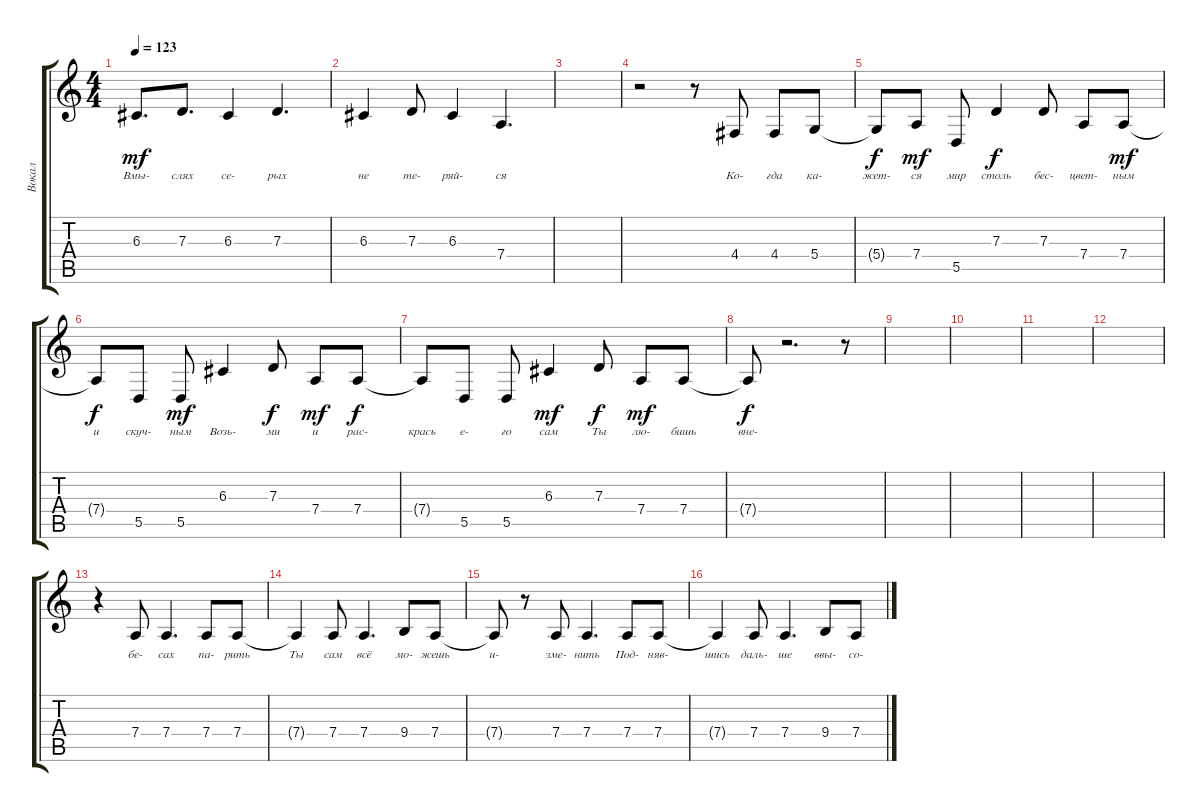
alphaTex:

\track ("Вокал" "Вокал") {instrument lead2sawtooth}
\staff {score tabs}
\tuning (E4 B3 G3 D3 A2 E2) {hide}
\ts (4 4)
\tempo 123
\clef g2
\ks c
6.3.8{d lyrics (0 "Вмы-") lyrics (1 "") lyrics (2 "") lyrics (3 "") lyrics (4 "") dy mf} 7.3.8{d lyrics (0 "слях") lyrics (1 "") lyrics (2 "") lyrics (3 "") lyrics (4 "")} 6.3.4{lyrics (0 "се-") lyrics (1 "") lyrics (2 "") lyrics (3 "") lyrics (4 "")} 7.3.4{d lyrics (0 "рых") lyrics (1 "") lyrics (2 "") lyrics (3 "") lyrics (4 "")} |
6.3.4{lyrics (0 "не") lyrics (1 "") lyrics (2 "") lyrics (3 "") lyrics (4 "")} 7.3.8{lyrics (0 "те-") lyrics (1 "") lyrics (2 "") lyrics (3 "") lyrics (4 "")} 6.3.4{lyrics (0 "ряй-") lyrics (1 "") lyrics (2 "") lyrics (3 "") lyrics (4 "")} 7.4.4{d lyrics (0 "ся") lyrics (1 "") lyrics (2 "") lyrics (3 "") lyrics (4 "")} |
|
r.2 r.8 4.4.8{lyrics (0 "Ко-") lyrics (1 "") lyrics (2 "") lyrics (3 "") lyrics (4 "")} 4.4.8{lyrics (0 "гда") lyrics (1 "") lyrics (2 "") lyrics (3 "") lyrics (4 "")} 5.4.8{lyrics (0 "ка-") lyrics (1 "") lyrics (2 "") lyrics (3 "") lyrics (4 "")} |
5.4{t}.8{lyrics (0 "жет-") lyrics (1 "") lyrics (2 "") lyrics (3 "") lyrics (4 "") dy f} 7.4.8{lyrics (0 "ся") lyrics (1 "") lyrics (2 "") lyrics (3 "") lyrics (4 "") dy mf} 5.5.8{lyrics (0 "мир") lyrics (1 "") lyrics (2 "") lyrics (3 "") lyrics (4 "")} 7.3.4{lyrics (0 "столь") lyrics (1 "") lyrics (2 "") lyrics (3 "") lyrics (4 "") dy f} 7.3.8{lyrics (0 "бес-") lyrics (1 "") lyrics (2 "") lyrics (3 "") lyrics (4 "")} 7.4.8{lyrics (0 "цвет-") lyrics (1 "") lyrics (2 "") lyrics (3 "") lyrics (4 "")} 7.4.8{lyrics (0 "ным") lyrics (1 "") lyrics (2 "") lyrics (3 "") lyrics (4 "") dy mf} |
7.4{t}.8{lyrics (0 "и") lyrics (1 "") lyrics (2 "") lyrics (3 "") lyrics (4 "") dy f} 5.5.8{lyrics (0 "скуч-") lyrics (1 "") lyrics (2 "") lyrics (3 "") lyrics (4 "")} 5.5.8{lyrics (0 "ным") lyrics (1 "") lyrics (2 "") lyrics (3 "") lyrics (4 "") dy mf} 6.3.4{lyrics (0 "Возь-") lyrics (1 "") lyrics (2 "") lyrics (3 "") lyrics (4 "")} 7.3.8{lyrics (0 "ми") lyrics (1 "") lyrics (2 "") lyrics (3 "") lyrics (4 "") dy f} 7.4.8{lyrics (0 "и") lyrics (1 "") lyrics (2 "") lyrics (3 "") lyrics (4 "") dy mf} 7.4.8{lyrics (0 "рас-") lyrics (1 "") lyrics (2 "") lyrics (3 "") lyrics (4 "") dy f} |
7.4{t}.8{lyrics (0 "крась") lyrics (1 "") lyrics (2 "") lyrics (3 "") lyrics (4 "")} 5.5.8{lyrics (0 "е-") lyrics (1 "") lyrics (2 "") lyrics (3 "") lyrics (4 "")} 5.5.8{lyrics (0 "го") lyrics (1 "") lyrics (2 "") lyrics (3 "") lyrics (4 "")} 6.3.4{lyrics (0 "сам") lyrics (1 "") lyrics (2 "") lyrics (3 "") lyrics (4 "") dy mf} 7.3.8{lyrics (0 "Ты") lyrics (1 "") lyrics (2 "") lyrics (3 "") lyrics (4 "") dy f} 7.4.8{lyrics (0 "лю-") lyrics (1 "") lyrics (2 "") lyrics (3 "") lyrics (4 "") dy mf} 7.4.8{lyrics (0 "бишь") lyrics (1 "") lyrics (2 "") lyrics (3 "") lyrics (4 "")} |
7.4{t}.8{lyrics (0 "вне-") lyrics (1 "") lyrics (2 "") lyrics (3 "") lyrics (4 "") dy f} r.2{d} r.8 |
|
|
|
|
r.4 7.4.8{lyrics (0 "бе-") lyrics (1 "") lyrics (2 "") lyrics (3 "") lyrics (4 "")} 7.4.4{d lyrics (0 "сах") lyrics (1 "") lyrics (2 "") lyrics (3 "") lyrics (4 "")} 7.4.8{lyrics (0 "па-") lyrics (1 "") lyrics (2 "") lyrics (3 "") lyrics (4 "")} 7.4.8{lyrics (0 "рить") lyrics (1 "") lyrics (2 "") lyrics (3 "") lyrics (4 "")} |
7.4{t}.4{lyrics (0 "Ты") lyrics (1 "") lyrics (2 "") lyrics (3 "") lyrics (4 "")} 7.4.8{lyrics (0 "сам") lyrics (1 "") lyrics (2 "") lyrics (3 "") lyrics (4 "")} 7.4.4{d lyrics (0 "всё") lyrics (1 "") lyrics (2 "") lyrics (3 "") lyrics (4 "")} 9.4.8{lyrics (0 "мо-") lyrics (1 "") lyrics (2 "") lyrics (3 "") lyrics (4 "")} 7.4.8{lyrics (0 "жешь") lyrics (1 "") lyrics (2 "") lyrics (3 "") lyrics (4 "")} |
7.4{t}.8{lyrics (0 "и-") lyrics (1 "") lyrics (2 "") lyrics (3 "") lyrics (4 "")} r.8 7.4.8{lyrics (0 "зме-") lyrics (1 "") lyrics (2 "") lyrics (3 "") lyrics (4 "")} 7.4.4{d lyrics (0 "нить") lyrics (1 "") lyrics (2 "") lyrics (3 "") lyrics (4 "")} 7.4.8{lyrics (0 "Под-") lyrics (1 "") lyrics (2 "") lyrics (3 "") lyrics (4 "")} 7.4.8{lyrics (0 "няв-") lyrics (1 "") lyrics (2 "") lyrics (3 "") lyrics (4 "")} |
7.4{t}.4{lyrics (0 "шись") lyrics (1 "") lyrics (2 "") lyrics (3 "") lyrics (4 "")} 7.4.8{lyrics (0 "даль-") lyrics (1 "") lyrics (2 "") lyrics (3 "") lyrics (4 "")} 7.4.4{d lyrics (0 "ше") lyrics (1 "") lyrics (2 "") lyrics (3 "") lyrics (4 "")} 9.4.8{lyrics (0 "ввы-") lyrics (1 "") lyrics (2 "") lyrics (3 "") lyrics (4 "")} 7.4.8{lyrics (0 "со-") lyrics (1 "") lyrics (2 "") lyrics (3 "") lyrics (4 "")}
